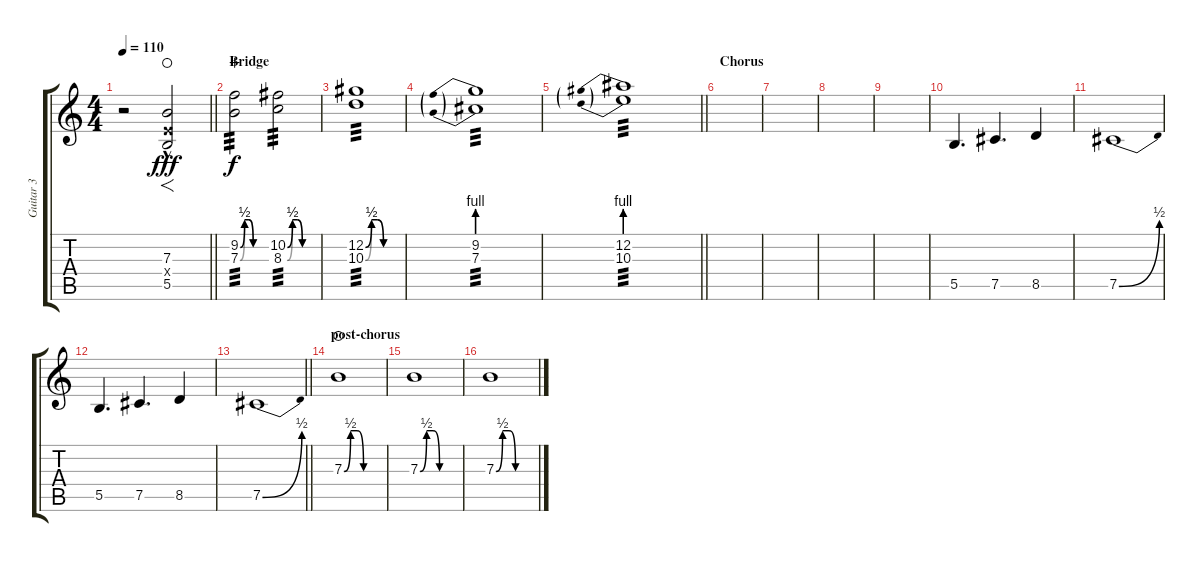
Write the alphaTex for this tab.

\track ("Guitar 3" "Guitar 3") {instrument overdrivenguitar}
\staff {score tabs}
\tuning (Db4 Ab3 E3 B2 Gb2 B1) {hide}
\ts (4 4)
\tempo 110
\clef g2
\barLineRight lightlight
\ks c
r.2{dy fff} (7.3{hac} 5.4{hac x} 5.5{hac}).2{f waho} |
\section ("" "Bridge")
(9.2{be (custom 0 0 10 2 20 2 30 0 60 0)} 7.3{be (custom 0 0 10 2 20 2 30 0 60 0)}).2{tp 3 dy f wahc} (10.2{be (custom 0 0 10 2 20 2 30 0 60 0)} 8.3{be (custom 0 0 10 2 20 2 30 0 60 0)}).2{tp 3} |
(12.2{be (custom 0 0 10 2 20 2 30 0 60 0)} 10.3{be (custom 0 0 10 2 20 2 30 0 60 0)}).1{tp 3} |
(9.2{be (prebend 0 4 60 4)} 7.3{be (prebend 0 4 60 4)}).1{tp 3} |
\barLineRight lightlight
(12.2{be (prebend 0 4 60 4)} 10.3{be (prebend 0 4 60 4)}).1{tp 3} |
\section ("" "Chorus")
|
|
|
|
5.5.4{d} 7.5.4{d} 8.5.4 |
7.5{be (bend 0 0 60 2)}.1 |
5.5.4{d} 7.5.4{d} 8.5.4 |
\barLineRight lightlight
7.5{be (bend 0 0 60 2)}.1 |
\section ("" "post-chorus")
7.3{be (custom 0 0 10 2 20 2 30 0 60 0)}.1{waho} |
7.3{be (custom 0 0 10 2 20 2 30 0 60 0)}.1 |
7.3{be (custom 0 0 10 2 20 2 30 0 60 0)}.1
